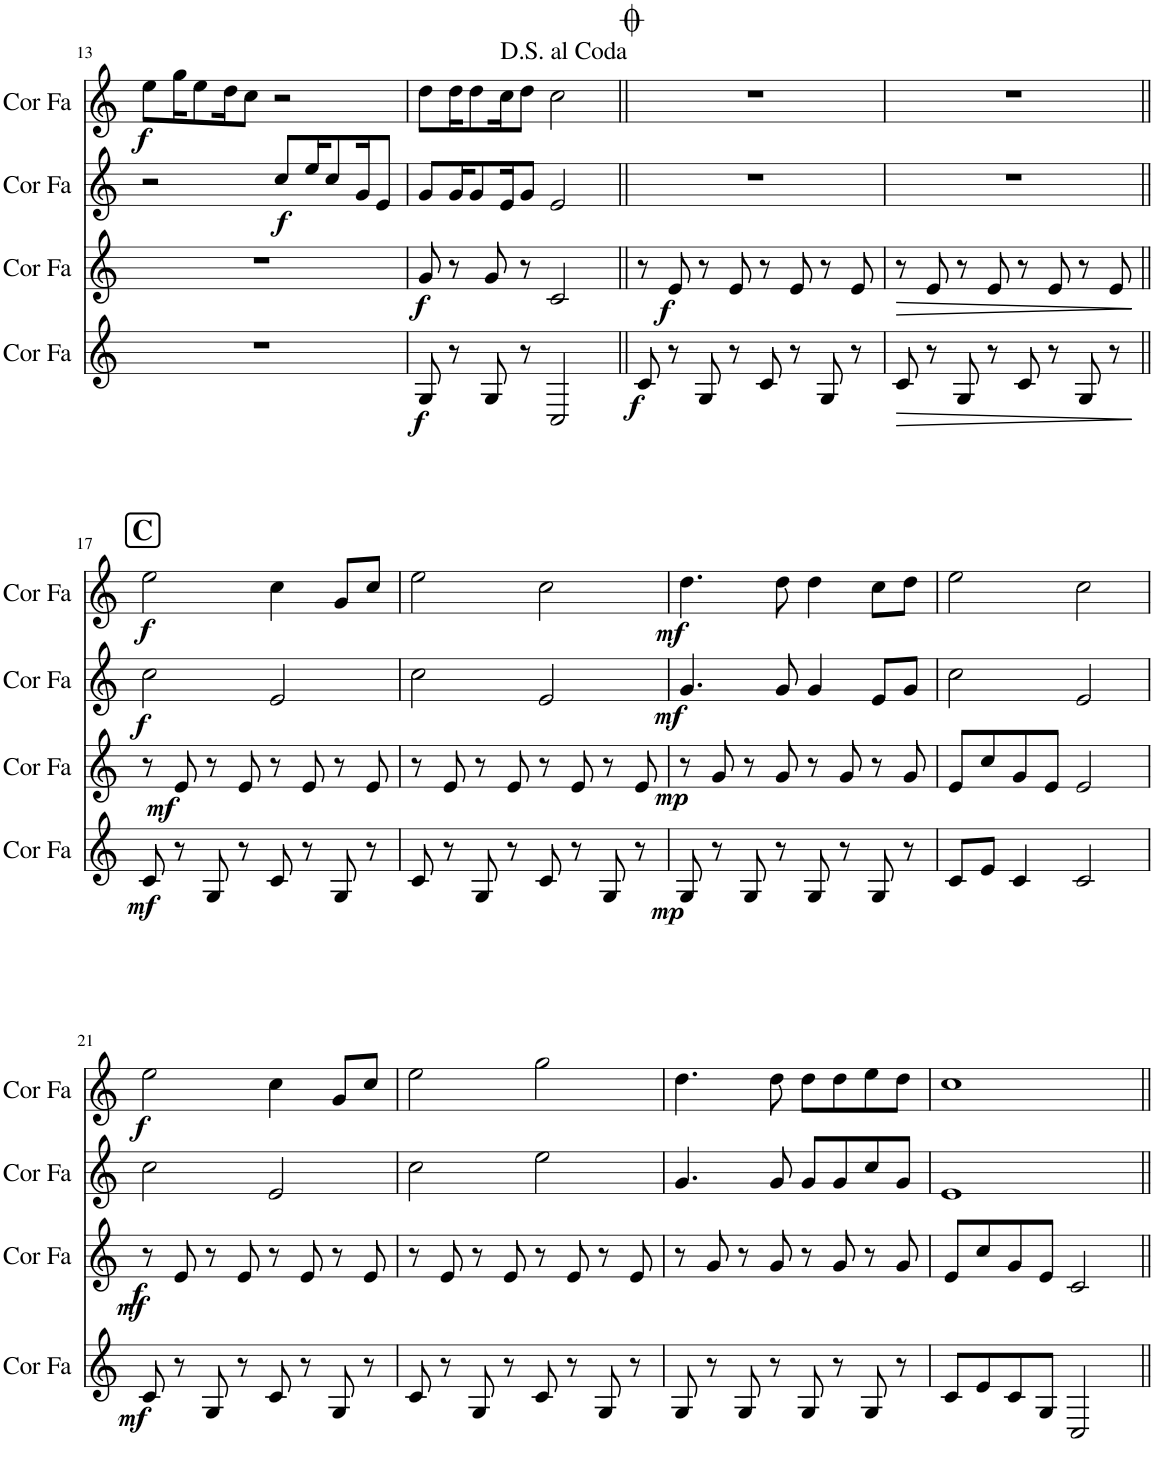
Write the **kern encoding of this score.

**kern	**dynam	**kern	**dynam	**kern	**dynam	**kern	**dynam
*part4	*part4	*part3	*part3	*part2	*part2	*part1	*part1
*staff4	*staff4	*staff3	*staff3	*staff2	*staff2	*staff1	*staff1
*I"Cor en Fa	*	*I"Cor en Fa	*	*I"Cor en Fa	*	*I"Cor en Fa	*
*I'Cor Fa	*	*I'Cor Fa	*	*I'Cor Fa	*	*I'Cor Fa	*
!!LO:PB:g=z
*clefG2	*	*clefG2	*	*clefG2	*	*clefG2	*
*Trd4c7	*	*Trd4c7	*	*Trd4c7	*	*Trd4c7	*
*k[]	*	*k[]	*	*k[]	*	*k[]	*
*M4/4	*	*M4/4	*	*M4/4	*	*M4/4	*
=13	=13	=13	=13	=13	=13	=13	=13
!	!	!	!	!	!	!	!LO:DY:b
1r	.	1r	.	2r	.	8ee\L	f
.	.	.	.	.	.	16gg\K	.
.	.	.	.	.	.	8ee\	.
.	.	.	.	.	.	16dd\K	.
.	.	.	.	.	.	8cc\J	.
!	!	!	!	!	!LO:DY:b	!	!
.	.	.	.	8cc/L	f	2r	.
.	.	.	.	16ee/K	.	.	.
.	.	.	.	8cc/	.	.	.
.	.	.	.	16g/K	.	.	.
.	.	.	.	8e/J	.	.	.
=14	=14	=14	=14	=14	=14	=14	=14
!	!LO:DY:b	!	!LO:DY:b	!	!	!	!
8G/	f	8g/	f	8g/L	.	8dd\L	.
8r	.	8r	.	16g/K	.	16dd\K	.
.	.	.	.	8g/	.	8dd\	.
8G/	.	8g/	.	.	.	.	.
.	.	.	.	16e/K	.	16cc\K	.
8r	.	8r	.	8g/J	.	8dd\J	.
2C/	.	2c/	.	2e/	.	2cc\	.
=15||	=15||	=15||	=15||	=15||	=15||	=15||	=15||
!	!LO:DY:b	!	!	!	!	!	!
8c/	f	8r	.	1r	.	1r	.
!	!	!	!LO:DY:b	!	!	!	!
8r	.	8e/	f	.	.	.	.
8G/	.	8r	.	.	.	.	.
8r	.	8e/	.	.	.	.	.
8c/	.	8r	.	.	.	.	.
8r	.	8e/	.	.	.	.	.
8G/	.	8r	.	.	.	.	.
8r	.	8e/	.	.	.	.	.
=16	=16	=16	=16	=16	=16	=16	=16
!	!LO:HP:b	!	!LO:HP:b	!	!	!	!
8c/	>	8r	>	1r	.	1r	.
8r	.	8e/	.	.	.	.	.
8G/	.	8r	.	.	.	.	.
8r	.	8e/	.	.	.	.	.
8c/	.	8r	.	.	.	.	.
8r	.	8e/	.	.	.	.	.
8G/	.	8r	.	.	.	.	.
8r	.	8e/	.	.	.	.	.
.	]	.	]	.	.	.	.
!!LO:LB:g=z
!!LO:REH:place=s1:a:B:cj:fs=14:t=C
=17||	=17||	=17||	=17||	=17||	=17||	=17||	=17||
!	!LO:DY:b	!	!	!	!LO:DY:b	!	!LO:DY:b
8c/	mf	8r	.	2cc\	f	2ee\	f
!	!	!	!LO:DY:b	!	!	!	!
8r	.	8e/	mf	.	.	.	.
8G/	.	8r	.	.	.	.	.
8r	.	8e/	.	.	.	.	.
8c/	.	8r	.	2e/	.	4cc\	.
8r	.	8e/	.	.	.	.	.
8G/	.	8r	.	.	.	8g/L	.
8r	.	8e/	.	.	.	8cc/J	.
=18	=18	=18	=18	=18	=18	=18	=18
8c/	.	8r	.	2cc\	.	2ee\	.
8r	.	8e/	.	.	.	.	.
8G/	.	8r	.	.	.	.	.
8r	.	8e/	.	.	.	.	.
8c/	.	8r	.	2e/	.	2cc\	.
8r	.	8e/	.	.	.	.	.
8G/	.	8r	.	.	.	.	.
8r	.	8e/	.	.	.	.	.
=19	=19	=19	=19	=19	=19	=19	=19
!	!LO:DY:b	!	!LO:DY:b	!	!LO:DY:b	!	!LO:DY:b
8G/	mp	8r	mp	4.g/	mf	4.dd\	mf
8r	.	8g/	.	.	.	.	.
8G/	.	8r	.	.	.	.	.
8r	.	8g/	.	8g/	.	8dd\	.
8G/	.	8r	.	4g/	.	4dd\	.
8r	.	8g/	.	.	.	.	.
8G/	.	8r	.	8e/L	.	8cc\L	.
8r	.	8g/	.	8g/J	.	8dd\J	.
=20	=20	=20	=20	=20	=20	=20	=20
8c/L	.	8e/L	.	2cc\	.	2ee\	.
8e/J	.	8cc/	.	.	.	.	.
4c/	.	8g/	.	.	.	.	.
.	.	8e/J	.	.	.	.	.
2c/	.	2e/	.	2e/	.	2cc\	.
!!LO:LB:g=z
=21	=21	=21	=21	=21	=21	=21	=21
!	!LO:DY:b	!	!LO:DY:b	!	!	!	!
!	!	!	!LO:DY:n=1:b	!	!	!	!LO:DY:b
8c/	mf	8r	f mf	2cc\	.	2ee\	f
8r	.	8e/	.	.	.	.	.
8G/	.	8r	.	.	.	.	.
8r	.	8e/	.	.	.	.	.
8c/	.	8r	.	2e/	.	4cc\	.
8r	.	8e/	.	.	.	.	.
8G/	.	8r	.	.	.	8g/L	.
8r	.	8e/	.	.	.	8cc/J	.
=22	=22	=22	=22	=22	=22	=22	=22
8c/	.	8r	.	2cc\	.	2ee\	.
8r	.	8e/	.	.	.	.	.
8G/	.	8r	.	.	.	.	.
8r	.	8e/	.	.	.	.	.
8c/	.	8r	.	2ee\	.	2gg\	.
8r	.	8e/	.	.	.	.	.
8G/	.	8r	.	.	.	.	.
8r	.	8e/	.	.	.	.	.
=23	=23	=23	=23	=23	=23	=23	=23
8G/	.	8r	.	4.g/	.	4.dd\	.
8r	.	8g/	.	.	.	.	.
8G/	.	8r	.	.	.	.	.
8r	.	8g/	.	8g/	.	8dd\	.
8G/	.	8r	.	8g/L	.	8dd\L	.
8r	.	8g/	.	8g/	.	8dd\	.
8G/	.	8r	.	8cc/	.	8ee\	.
8r	.	8g/	.	8g/J	.	8dd\J	.
=24	=24	=24	=24	=24	=24	=24	=24
8c/L	.	8e/L	.	1e	.	1cc	.
8e/	.	8cc/	.	.	.	.	.
8c/	.	8g/	.	.	.	.	.
8G/J	.	8e/J	.	.	.	.	.
2C/	.	2c/	.	.	.	.	.
=||	=||	=||	=||	=||	=||	=||	=||
*-	*-	*-	*-	*-	*-	*-	*-
